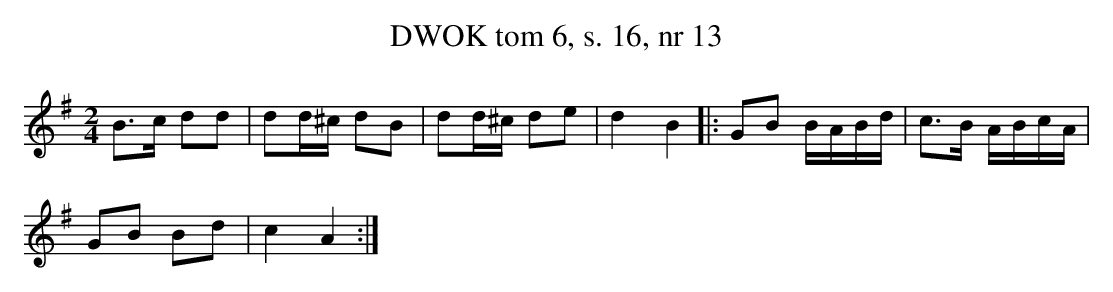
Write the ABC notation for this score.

X:1
T:DWOK tom 6, s. 16, nr 13
L:1/16
M:2/4
K:G
B3c d2d2|d2d^c d2B2|d2d^c d2e2|d4 B4|:G2B2 BABd|c3B ABcA|
G2B2 B2d2|c4 A4:|
